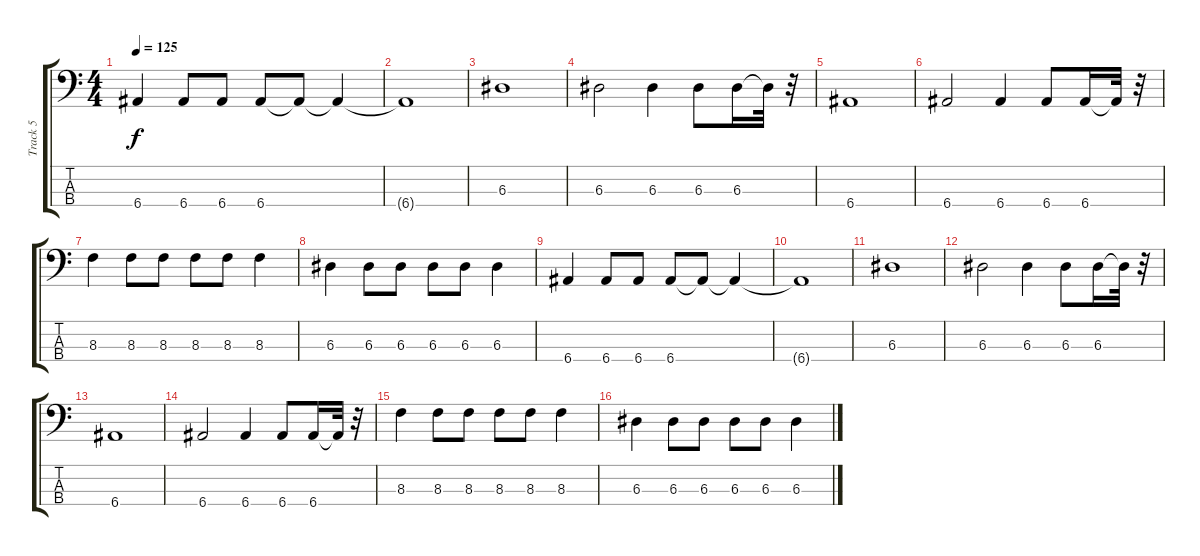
\track ("Track 5" "Track 5") {instrument fretlessbass}
\staff {score tabs}
\tuning (G2 D2 A1 E1) {hide}
\ts (4 4)
\tempo 125
\clef f4
\ks c
6.4.4{dy f} 6.4.8 6.4.8 6.4.8 6.4{t}.8 6.4{t}.4 |
6.4{t}.1 |
6.3.1 |
6.3.2 6.3.4 6.3.8 6.3.16 6.3{t}.32 r.32 |
6.4.1 |
6.4.2 6.4.4 6.4.8 6.4.16 6.4{t}.32 r.32 |
8.3.4 8.3.8 8.3.8 8.3.8 8.3.8 8.3.4 |
6.3.4 6.3.8 6.3.8 6.3.8 6.3.8 6.3.4 |
6.4.4 6.4.8 6.4.8 6.4.8 6.4{t}.8 6.4{t}.4 |
6.4{t}.1 |
6.3.1 |
6.3.2 6.3.4 6.3.8 6.3.16 6.3{t}.32 r.32 |
6.4.1 |
6.4.2 6.4.4 6.4.8 6.4.16 6.4{t}.32 r.32 |
8.3.4 8.3.8 8.3.8 8.3.8 8.3.8 8.3.4 |
6.3.4 6.3.8 6.3.8 6.3.8 6.3.8 6.3.4
